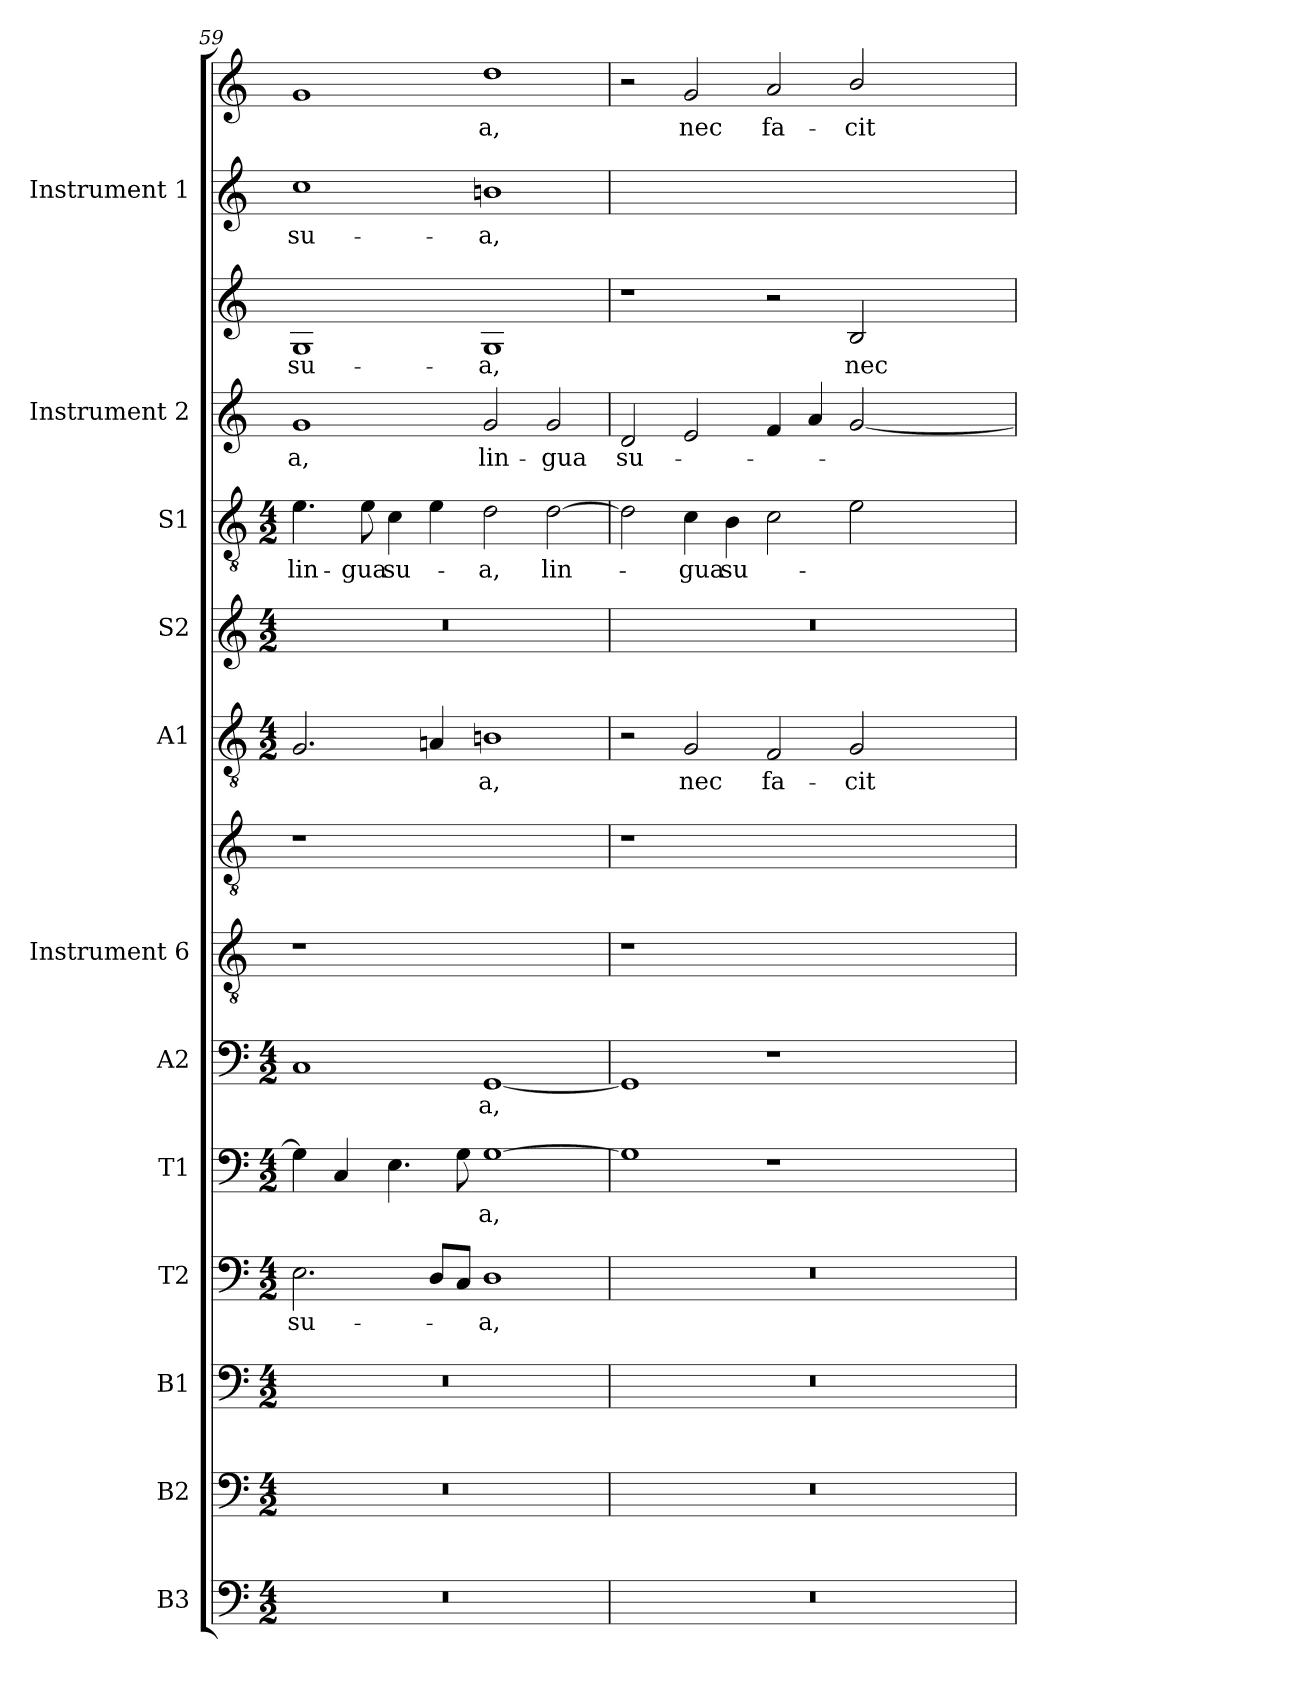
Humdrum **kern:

**kern	**kern	**kern	**kern	**text	**kern	**text	**kern	**text	**kern	**kern	**kern	**text	**kern	**kern	**text	**kern	**text	**kern	**text	**kern	**text	**kern	**text
*part12	*part11	*part10	*part9	*part9	*part8	*part8	*part7	*part7	*part6	*part6	*part5	*part5	*part4	*part3	*part3	*part2	*part2	*part2	*part2	*part1	*part1	*part1	*part1
*staff15	*staff14	*staff13	*staff12	*staff12	*staff11	*staff11	*staff10	*staff10	*staff9	*staff8	*staff7	*staff7	*staff6	*staff5	*staff5	*staff4	*staff4	*staff3	*staff3	*staff2	*staff2	*staff1	*staff1
*I"B3	*I"B2	*I"B1	*I"T2	*	*I"T1	*	*I"A2	*	*I"Instrument 6	*	*I"A1	*	*I"S2	*I"S1	*	*I"Instrument 2	*	*	*	*I"Instrument 1	*	*	*
*clefF4	*clefF4	*clefF4	*clefF4	*	*clefF4	*	*clefF4	*	*clefGv2	*clefGv2	*clefGv2	*	*clefG2	*clefGv2	*	*clefG2	*	*clefG2	*	*clefG2	*	*clefG2	*
*	*	*	*	*	*	*	*	*	*	*	*k[]	*	*	*	*	*	*	*	*	*	*	*	*
*	*	*	*	*	*	*	*	*	*	*	*C:	*	*	*	*	*	*	*	*	*	*	*	*
*M4/2	*M4/2	*M4/2	*M4/2	*	*M4/2	*	*M4/2	*	*	*	*M4/2	*	*M4/2	*M4/2	*	*	*	*	*	*	*	*	*
=59	=59	=59	=59	=59	=59	=59	=59	=59	=59	=59	=59	=59	=59	=59	=59	=59	=59	=59	=59	=59	=59	=59	=59
!	!	!	!	!LO:LY:b:rj	!	!	!	!	!	!	!	!	!	!	!LO:LY:b:rj	!	!LO:LY:b:rj	!	!LO:LY:b:rj	!	!LO:LY:b:rj	!	!
0r	0r	0r	2.E\	su-	4G\]	.	1C	.	1r	1r	2.G/	.	0r	4.e\	lin-	1g	a,	1G	su-	1cc	su-	1g	.
.	.	.	.	.	4C/	.	.	.	.	.	.	.	.	.	.	.	.	.	.	.	.	.	.
!	!	!	!	!	!	!	!	!	!	!	!	!	!	!	!LO:LY:b:cj	!	!	!	!	!	!	!	!
.	.	.	.	.	.	.	.	.	.	.	.	.	.	8e\	-gua	.	.	.	.	.	.	.	.
!	!	!	!	!	!	!	!	!	!	!	!	!	!	!	!LO:LY:b:rj	!	!	!	!	!	!	!	!
.	.	.	.	.	4.E\	.	.	.	.	.	.	.	.	4c\	su-	.	.	.	.	.	.	.	.
.	.	.	8D/L	.	.	.	.	.	.	.	4An/	.	.	4e\	.	.	.	.	.	.	.	.	.
.	.	.	8C/J	.	8G\	.	.	.	.	.	.	.	.	.	.	.	.	.	.	.	.	.	.
!	!	!	!	!LO:LY:b:rj	!	!LO:LY:b:rj	!	!LO:LY:b:rj	!	!	!	!LO:LY:b:rj	!	!	!LO:LY:b:cj	!	!LO:LY:b:rj	!	!LO:LY:b:rj	!	!LO:LY:b:rj	!	!LO:LY:b:rj
.	.	.	1D	-a,	[<1G	-a,	[<1GG	-a,	1ryy	1ryy	1Bn	-a,	.	2d\	-a,	2g/	lin-	1G	-a,	1bn	-a,	1dd	a,
!	!	!	!	!	!	!	!	!	!	!	!	!	!	!	!LO:LY:b:rj	!	!LO:LY:b:cj	!	!	!	!	!	!
.	.	.	.	.	.	.	.	.	.	.	.	.	.	[>2d\	lin-	2g/	-gua	.	.	.	.	.	.
=60	=60	=60	=60	=60	=60	=60	=60	=60	=60	=60	=60	=60	=60	=60	=60	=60	=60	=60	=60	=60	=60	=60	=60
!	!	!	!	!	!	!	!	!	!	!	!	!	!	!	!	!	!LO:LY:b:rj	!	!	!	!	!	!
0r	0r	0r	0r	.	1G]	.	1GG]	.	1r	1r	2r	.	0r	2d\]	.	2d/	su-	1r	.	0ryy	.	2r	.
!	!	!	!	!	!	!	!	!	!	!	!	!LO:LY:b:cj	!	!	!LO:LY:b:cj	!	!	!	!	!	!	!	!LO:LY:b:cj
.	.	.	.	.	.	.	.	.	.	.	2G/	nec	.	4c\	-gua	2e/	.	.	.	.	.	2g/	nec
!	!	!	!	!	!	!	!	!	!	!	!	!	!	!	!LO:LY:b:rj	!	!	!	!	!	!	!	!
.	.	.	.	.	.	.	.	.	.	.	.	.	.	4B\	su-	.	.	.	.	.	.	.	.
!	!	!	!	!	!	!	!	!	!	!	!	!LO:LY:b:rj	!	!	!	!	!	!	!	!	!	!	!LO:LY:b:rj
.	.	.	.	.	1r	.	1r	.	1ryy	1ryy	2F/	fa-	.	2c\	.	4f/	.	2r	.	.	.	2a/	fa-
.	.	.	.	.	.	.	.	.	.	.	.	.	.	.	.	4a/	.	.	.	.	.	.	.
!	!	!	!	!	!	!	!	!	!	!	!	!LO:LY:b:cj	!	!	!	!	!	!	!LO:LY:b:cj	!	!	!	!LO:LY:b:cj
.	.	.	.	.	.	.	.	.	.	.	2G/	-cit	.	2e\	.	[<2g/	.	2B/	-nec	.	.	2b/	-cit
=	=	=	=	=	=	=	=	=	=	=	=	=	=	=	=	=	=	=	=	=	=	=	=
*-	*-	*-	*-	*-	*-	*-	*-	*-	*-	*-	*-	*-	*-	*-	*-	*-	*-	*-	*-	*-	*-	*-	*-
